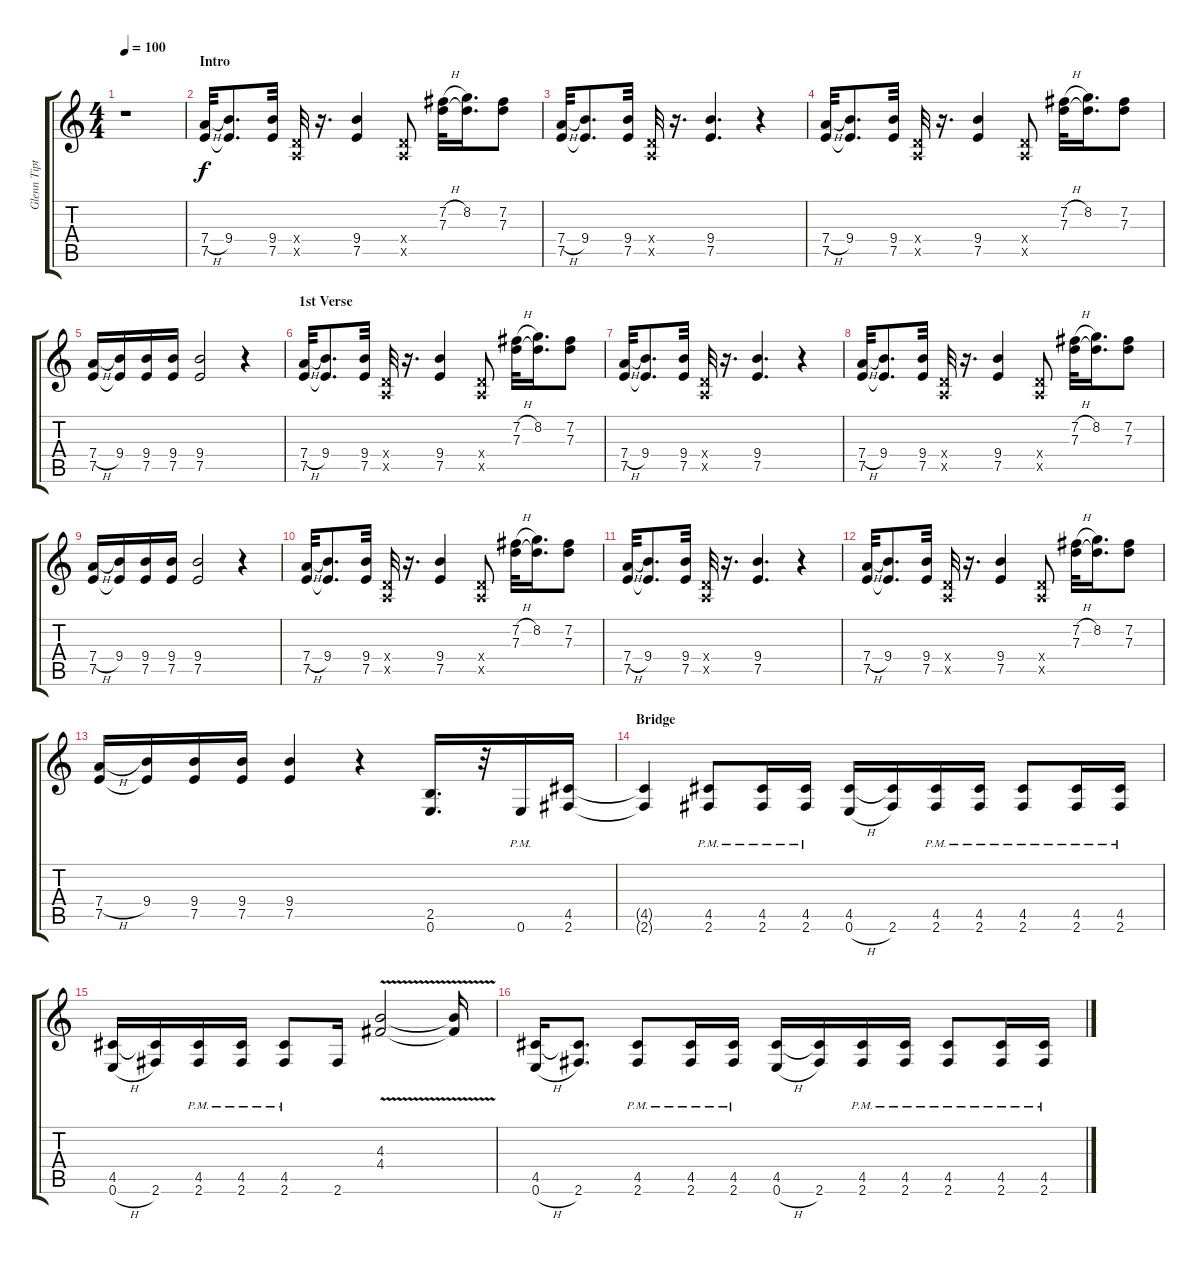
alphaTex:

\track ("Glenn Tipton" "Glenn Tipt") {instrument distortionguitar}
\staff {score tabs}
\tuning (E4 B3 G3 D3 A2 E2) {hide}
\ts (4 4)
\tempo 100
\clef g2
\ks c
r.1{dy f instrument distortionguitar} |
\section ("" "Intro")
(7.4{h} 7.5).32 (9.4 7.5{t}).8{d} (9.4 7.5).32 (0.4{x} 0.5{x}).32 r.16{d} (9.4 7.5).4 (0.4{x} 0.5{x}).8 (7.2{h} 7.3).32 (8.2 7.3{t}).16{d} (7.2 7.3).8 |
(7.4{h} 7.5).32 (9.4 7.5{t}).8{d} (9.4 7.5).32 (0.4{x} 0.5{x}).32 r.16{d} (9.4 7.5).4{d} r.4 |
(7.4{h} 7.5).32 (9.4 7.5{t}).8{d} (9.4 7.5).32 (0.4{x} 0.5{x}).32 r.16{d} (9.4 7.5).4 (0.4{x} 0.5{x}).8 (7.2{h} 7.3).32 (8.2 7.3{t}).16{d} (7.2 7.3).8 |
(7.4{h} 7.5).16 (9.4 7.5{t}).16 (9.4 7.5).16 (9.4 7.5).16 (9.4 7.5).2 r.4 |
\section ("" "1st Verse")
(7.4{h} 7.5).32 (9.4 7.5{t}).8{d} (9.4 7.5).32 (0.4{x} 0.5{x}).32 r.16{d} (9.4 7.5).4 (0.4{x} 0.5{x}).8 (7.2{h} 7.3).32 (8.2 7.3{t}).16{d} (7.2 7.3).8 |
(7.4{h} 7.5).32 (9.4 7.5{t}).8{d} (9.4 7.5).32 (0.4{x} 0.5{x}).32 r.16{d} (9.4 7.5).4{d} r.4 |
(7.4{h} 7.5).32 (9.4 7.5{t}).8{d} (9.4 7.5).32 (0.4{x} 0.5{x}).32 r.16{d} (9.4 7.5).4 (0.4{x} 0.5{x}).8 (7.2{h} 7.3).32 (8.2 7.3{t}).16{d} (7.2 7.3).8 |
(7.4{h} 7.5).16 (9.4 7.5{t}).16 (9.4 7.5).16 (9.4 7.5).16 (9.4 7.5).2 r.4 |
(7.4{h} 7.5).32 (9.4 7.5{t}).8{d} (9.4 7.5).32 (0.4{x} 0.5{x}).32 r.16{d} (9.4 7.5).4 (0.4{x} 0.5{x}).8 (7.2{h} 7.3).32 (8.2 7.3{t}).16{d} (7.2 7.3).8 |
(7.4{h} 7.5).32 (9.4 7.5{t}).8{d} (9.4 7.5).32 (0.4{x} 0.5{x}).32 r.16{d} (9.4 7.5).4{d} r.4 |
(7.4{h} 7.5).32 (9.4 7.5{t}).8{d} (9.4 7.5).32 (0.4{x} 0.5{x}).32 r.16{d} (9.4 7.5).4 (0.4{x} 0.5{x}).8 (7.2{h} 7.3).32 (8.2 7.3{t}).16{d} (7.2 7.3).8 |
(7.4{h} 7.5).16 (9.4 7.5{t}).16 (9.4 7.5).16 (9.4 7.5).16 (9.4 7.5).4 r.4 (2.5 0.6).16{d} r.32 0.6{pm}.16 (4.5 2.6).16 |
\section ("" "Bridge")
(4.5{t} 2.6{t}).4 (4.5{pm} 2.6{pm}).8 (4.5{pm} 2.6{pm}).16 (4.5{pm} 2.6{pm}).16 (4.5 0.6{h}).16 (4.5{t} 2.6).16 (4.5{pm} 2.6{pm}).16 (4.5{pm} 2.6{pm}).16 (4.5{pm} 2.6{pm}).8 (4.5{pm} 2.6{pm}).16 (4.5{pm} 2.6{pm}).16 |
(4.5 0.6{h}).16 (4.5{t} 2.6).16 (4.5{pm} 2.6{pm}).16 (4.5{pm} 2.6{pm}).16 (4.5{pm} 2.6{pm}).8 2.6.16 (4.3{v} 4.4{v}).2 (4.3{t} 4.4{t}).16 |
(4.5 0.6{h}).16 (4.5{t} 2.6).8{d} (4.5{pm} 2.6{pm}).8 (4.5{pm} 2.6{pm}).16 (4.5{pm} 2.6{pm}).16 (4.5 0.6{h}).16 (4.5{t} 2.6).16 (4.5{pm} 2.6{pm}).16 (4.5{pm} 2.6{pm}).16 (4.5{pm} 2.6{pm}).8 (4.5{pm} 2.6{pm}).16 (4.5{pm} 2.6{pm}).16
